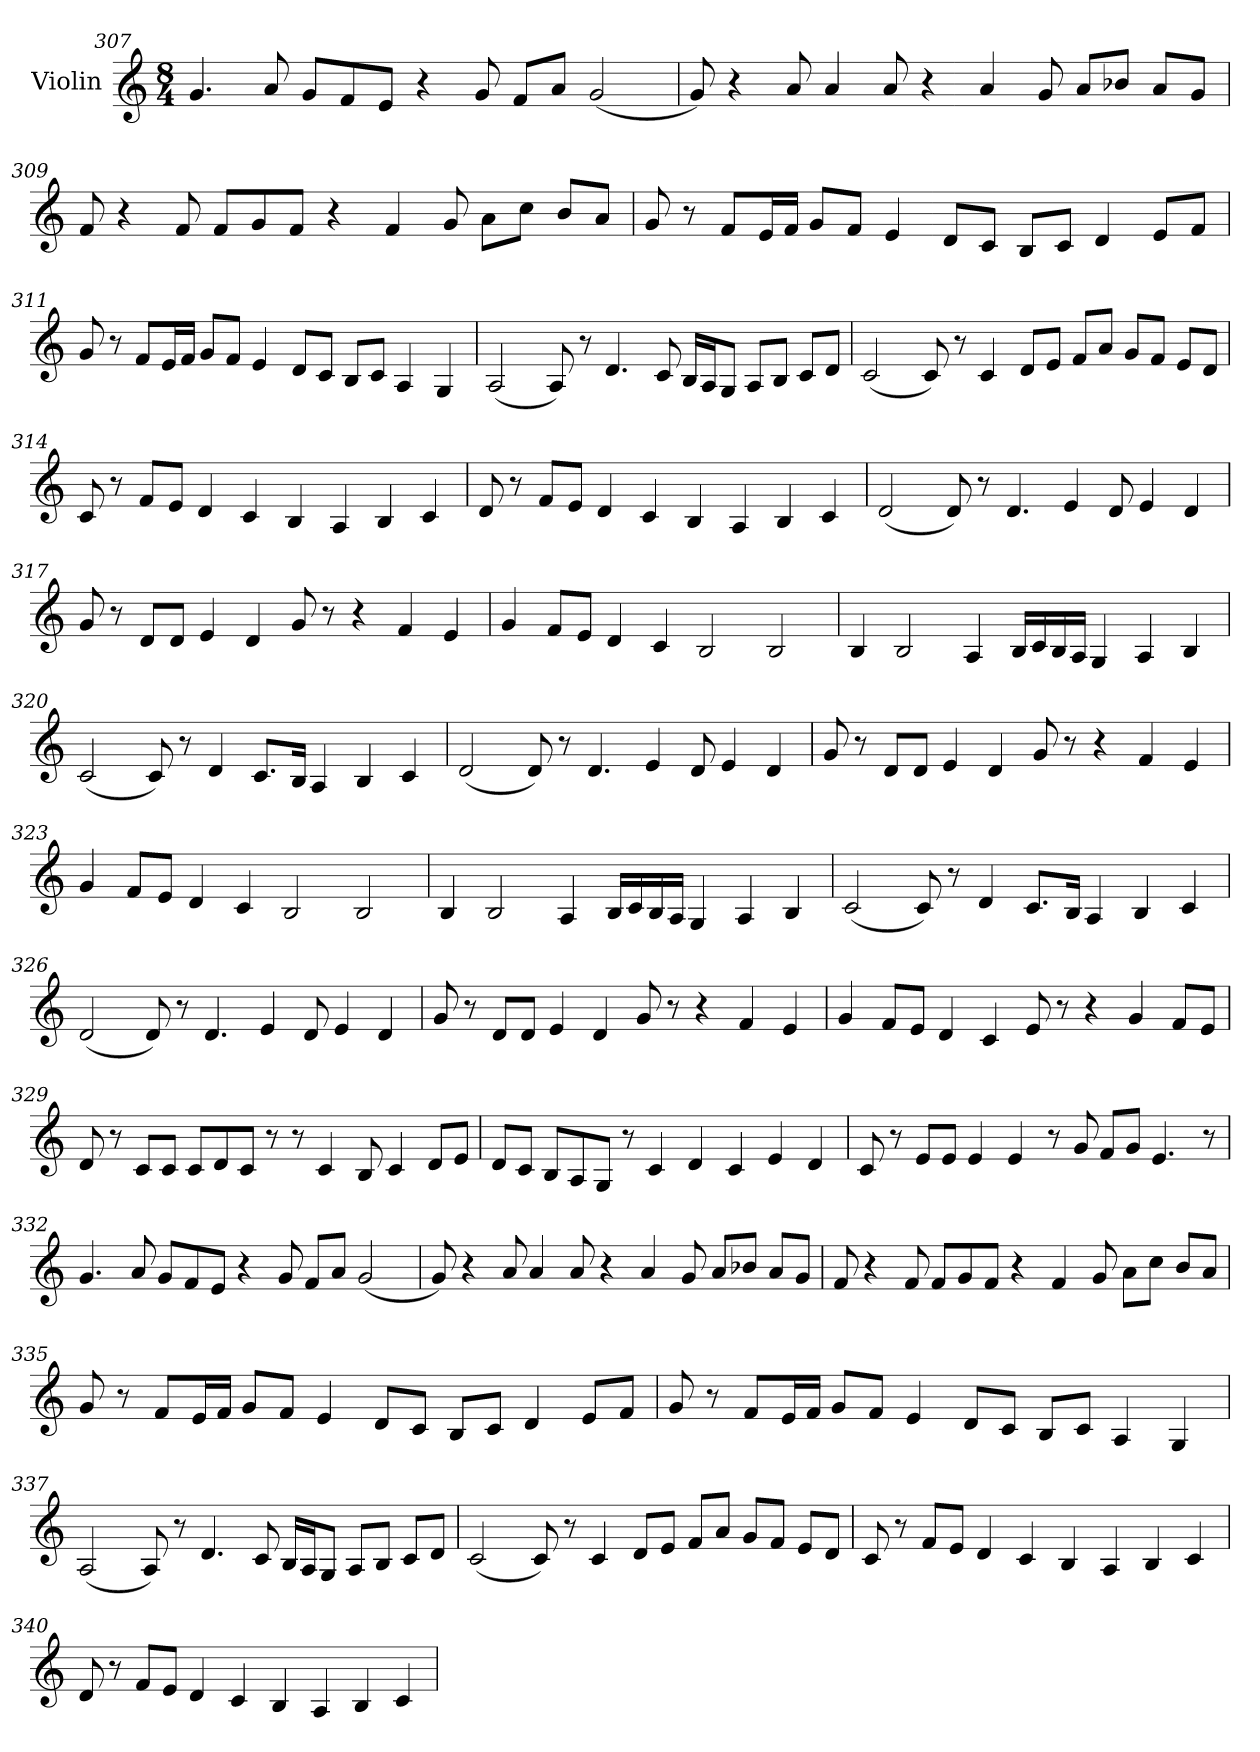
**kern
*part1
*staff1
*I"Violin
!!LO:LB:g=z
*clefG2
*k[]
*M8/4
=307
4.g/
8a/
8g/L
8f/
8e/J
4r
8g/
8f/L
8a/J
(<2g/
=308
8g/)
4r
8a/
4a/
8a/
4r
4a/
8g/
8a/L
8b-X/J
8a/L
8g/J
!!LO:LB:g=z
=309
8f/
4r
8f/
8f/L
8g/
8f/J
4r
4f/
8g/
8a\L
8cc\J
8b/L
8a/J
=310
8g/
8r
8f/L
16e/L
16f/JJ
8g/L
8f/J
4e/
8d/L
8c/J
8B/L
8c/J
4d/
8e/L
8f/J
!!LO:LB:g=z
=311
8g/
8r
8f/L
16e/L
16f/JJ
8g/L
8f/J
4e/
8d/L
8c/J
8B/L
8c/J
4A/
4G/
=312
(<2A/
8A/)
8r
4.d/
8c/
16B/LL
16A/J
8G/J
8A/L
8B/J
8c/L
8d/J
!!LO:LB:g=z
=313
(<2c/
8c/)
8r
4c/
8d/L
8e/J
8f/L
8a/J
8g/L
8f/J
8e/L
8d/J
=314
8c/
8r
8f/L
8e/J
4d/
4c/
4B/
4A/
4B/
4c/
!!LO:LB:g=z
=315
8d/
8r
8f/L
8e/J
4d/
4c/
4B/
4A/
4B/
4c/
=316
(<2d/
8d/)
8r
4.d/
4e/
8d/
4e/
4d/
=317
8g/
8r
8d/L
8d/J
4e/
4d/
8g/
8r
4r
4f/
4e/
!!LO:LB:g=z
=318
4g/
8f/L
8e/J
4d/
4c/
2B/
2B/
=319
4B/
2B/
4A/
16B/LL
16c/
16B/
16A/JJ
4G/
4A/
4B/
=320
(<2c/
8c/)
8r
4d/
8.c/L
16B/Jk
4A/
4B/
4c/
!!LO:PB:g=z
=321
(<2d/
8d/)
8r
4.d/
4e/
8d/
4e/
4d/
=322
8g/
8r
8d/L
8d/J
4e/
4d/
8g/
8r
4r
4f/
4e/
=323
4g/
8f/L
8e/J
4d/
4c/
2B/
2B/
!!LO:LB:g=z
=324
4B/
2B/
4A/
16B/LL
16c/
16B/
16A/JJ
4G/
4A/
4B/
=325
(<2c/
8c/)
8r
4d/
8.c/L
16B/Jk
4A/
4B/
4c/
!!LO:LB:g=z
=326
(<2d/
8d/)
8r
4.d/
4e/
8d/
4e/
4d/
=327
8g/
8r
8d/L
8d/J
4e/
4d/
8g/
8r
4r
4f/
4e/
!!LO:LB:g=z
=328
4g/
8f/L
8e/J
4d/
4c/
8e/
8r
4r
4g/
8f/L
8e/J
=329
8d/
8r
8c/L
8c/J
8c/L
8d/
8c/J
8r
8r
4c/
8B/
4c/
8d/L
8e/J
!!LO:LB:g=z
=330
8d/L
8c/J
8B/L
8A/
8G/J
8r
4c/
4d/
4c/
4e/
4d/
=331
8c/
8r
8e/L
8e/J
4e/
4e/
8r
8g/
8f/L
8g/J
4.e/
8r
!!LO:LB:g=z
=332
4.g/
8a/
8g/L
8f/
8e/J
4r
8g/
8f/L
8a/J
(<2g/
=333
8g/)
4r
8a/
4a/
8a/
4r
4a/
8g/
8a/L
8b-X/J
8a/L
8g/J
!!LO:LB:g=z
=334
8f/
4r
8f/
8f/L
8g/
8f/J
4r
4f/
8g/
8a\L
8cc\J
8b/L
8a/J
=335
8g/
8r
8f/L
16e/L
16f/JJ
8g/L
8f/J
4e/
8d/L
8c/J
8B/L
8c/J
4d/
8e/L
8f/J
!!LO:LB:g=z
=336
8g/
8r
8f/L
16e/L
16f/JJ
8g/L
8f/J
4e/
8d/L
8c/J
8B/L
8c/J
4A/
4G/
=337
(<2A/
8A/)
8r
4.d/
8c/
16B/LL
16A/J
8G/J
8A/L
8B/J
8c/L
8d/J
!!LO:PB:g=z
=338
(<2c/
8c/)
8r
4c/
8d/L
8e/J
8f/L
8a/J
8g/L
8f/J
8e/L
8d/J
=339
8c/
8r
8f/L
8e/J
4d/
4c/
4B/
4A/
4B/
4c/
!!LO:LB:g=z
=340
8d/
8r
8f/L
8e/J
4d/
4c/
4B/
4A/
4B/
4c/
=
*-
